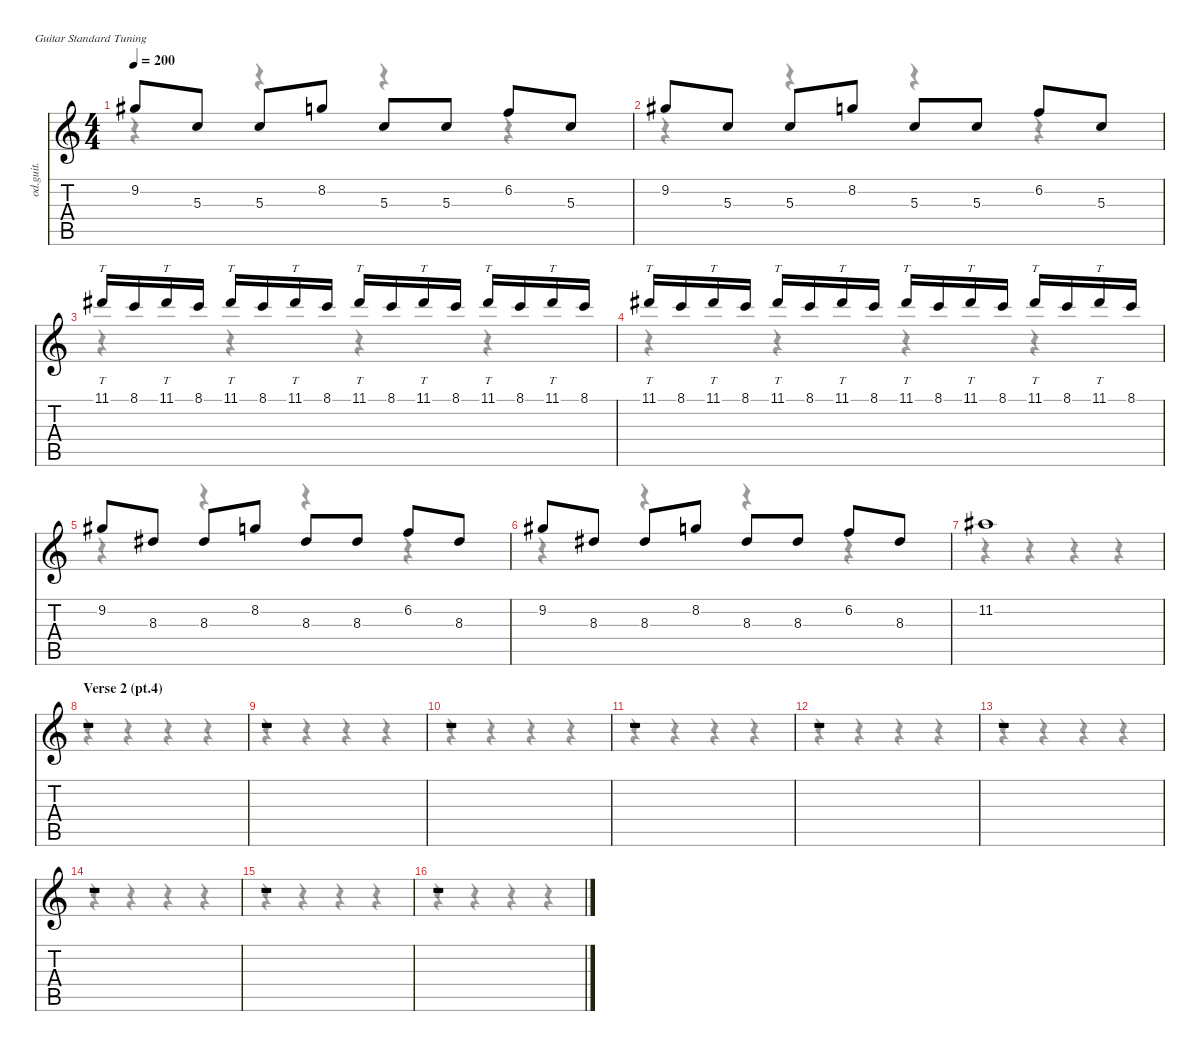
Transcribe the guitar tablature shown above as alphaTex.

\defaultSystemsLayout 4
\hideDynamics
\bracketExtendMode nobrackets
\otherSystemsTrackNameOrientation horizontal
\track ("Herman Li (Lead Guitar)" "od.guit.") {instrument overdrivenguitar}
\staff {score tabs}
\tuning (E4 B3 G3 D3 A2 E2)
\voice
\ts (4 4)
\tempo 200
\clef g2
\ks c
9.2{acc #}.8{dy mp beam Up} 5.3.8{beam Up} 5.3.8{beam Up} 8.2.8{beam Up} 5.3.8{beam Up} 5.3.8{beam Up} 6.2.8{beam Up} 5.3.8{beam Up} |
9.2{acc #}.8{beam Up} 5.3.8{beam Up} 5.3.8{beam Up} 8.2.8{beam Up} 5.3.8{beam Up} 5.3.8{beam Up} 6.2.8{beam Up} 5.3.8{beam Up} |
11.1{acc #}.16{tt beam Up} 8.1.16{beam Up} 11.1{acc #}.16{tt beam Up} 8.1.16{beam Up} 11.1{acc #}.16{tt beam Up} 8.1.16{beam Up} 11.1{acc #}.16{tt beam Up} 8.1.16{beam Up} 11.1{acc #}.16{tt beam Up} 8.1.16{beam Up} 11.1{acc #}.16{tt beam Up} 8.1.16{beam Up} 11.1{acc #}.16{tt beam Up} 8.1.16{beam Up} 11.1{acc #}.16{tt beam Up} 8.1.16{beam Up} |
11.1{acc #}.16{tt beam Up} 8.1.16{beam Up} 11.1{acc #}.16{tt beam Up} 8.1.16{beam Up} 11.1{acc #}.16{tt beam Up} 8.1.16{beam Up} 11.1{acc #}.16{tt beam Up} 8.1.16{beam Up} 11.1{acc #}.16{tt beam Up} 8.1.16{beam Up} 11.1{acc #}.16{tt beam Up} 8.1.16{beam Up} 11.1{acc #}.16{tt beam Up} 8.1.16{beam Up} 11.1{acc #}.16{tt beam Up} 8.1.16{beam Up} |
9.2{acc #}.8{beam Up} 8.3{acc #}.8{beam Up} 8.3{acc #}.8{beam Up} 8.2.8{beam Up} 8.3{acc #}.8{beam Up} 8.3{acc #}.8{beam Up} 6.2.8{beam Up} 8.3{acc #}.8{beam Up} |
9.2{acc #}.8{beam Up} 8.3{acc #}.8{beam Up} 8.3{acc #}.8{beam Up} 8.2.8{beam Up} 8.3{acc #}.8{beam Up} 8.3{acc #}.8{beam Up} 6.2.8{beam Up} 8.3{acc #}.8{beam Up} |
11.2{acc #}.1{beam Up} |
\section ("" "Verse 2 (pt.4)")
r.1{beam Up} |
r.1{beam Up} |
r.1{beam Up} |
r.1{beam Up} |
r.1{beam Up} |
r.1{beam Up} |
r.1{beam Up} |
r.1{beam Up} |
r.1{beam Up}
\voice
\clef g2
\ottava regular
\simile none
\ks c
r.4{dy mf beam Down} r.4{beam Down} r.4{beam Down} r.4{beam Down} |
r.4{beam Down} r.4{beam Down} r.4{beam Down} r.4{beam Down} |
r.4{beam Down} r.4{beam Down} r.4{beam Down} r.4{beam Down} |
r.4{beam Down} r.4{beam Down} r.4{beam Down} r.4{beam Down} |
r.4{beam Down} r.4{beam Down} r.4{beam Down} r.4{beam Down} |
r.4{beam Down} r.4{beam Down} r.4{beam Down} r.4{beam Down} |
r.4{beam Down} r.4{beam Down} r.4{beam Down} r.4{beam Down} |
r.4{beam Down} r.4{beam Down} r.4{beam Down} r.4{beam Down} |
r.4{beam Down} r.4{beam Down} r.4{beam Down} r.4{beam Down} |
r.4{beam Down} r.4{beam Down} r.4{beam Down} r.4{beam Down} |
r.4{beam Down} r.4{beam Down} r.4{beam Down} r.4{beam Down} |
r.4{beam Down} r.4{beam Down} r.4{beam Down} r.4{beam Down} |
r.4{beam Down} r.4{beam Down} r.4{beam Down} r.4{beam Down} |
r.4{beam Down} r.4{beam Down} r.4{beam Down} r.4{beam Down} |
r.4{beam Down} r.4{beam Down} r.4{beam Down} r.4{beam Down} |
r.4{beam Down} r.4{beam Down} r.4{beam Down} r.4{beam Down}
